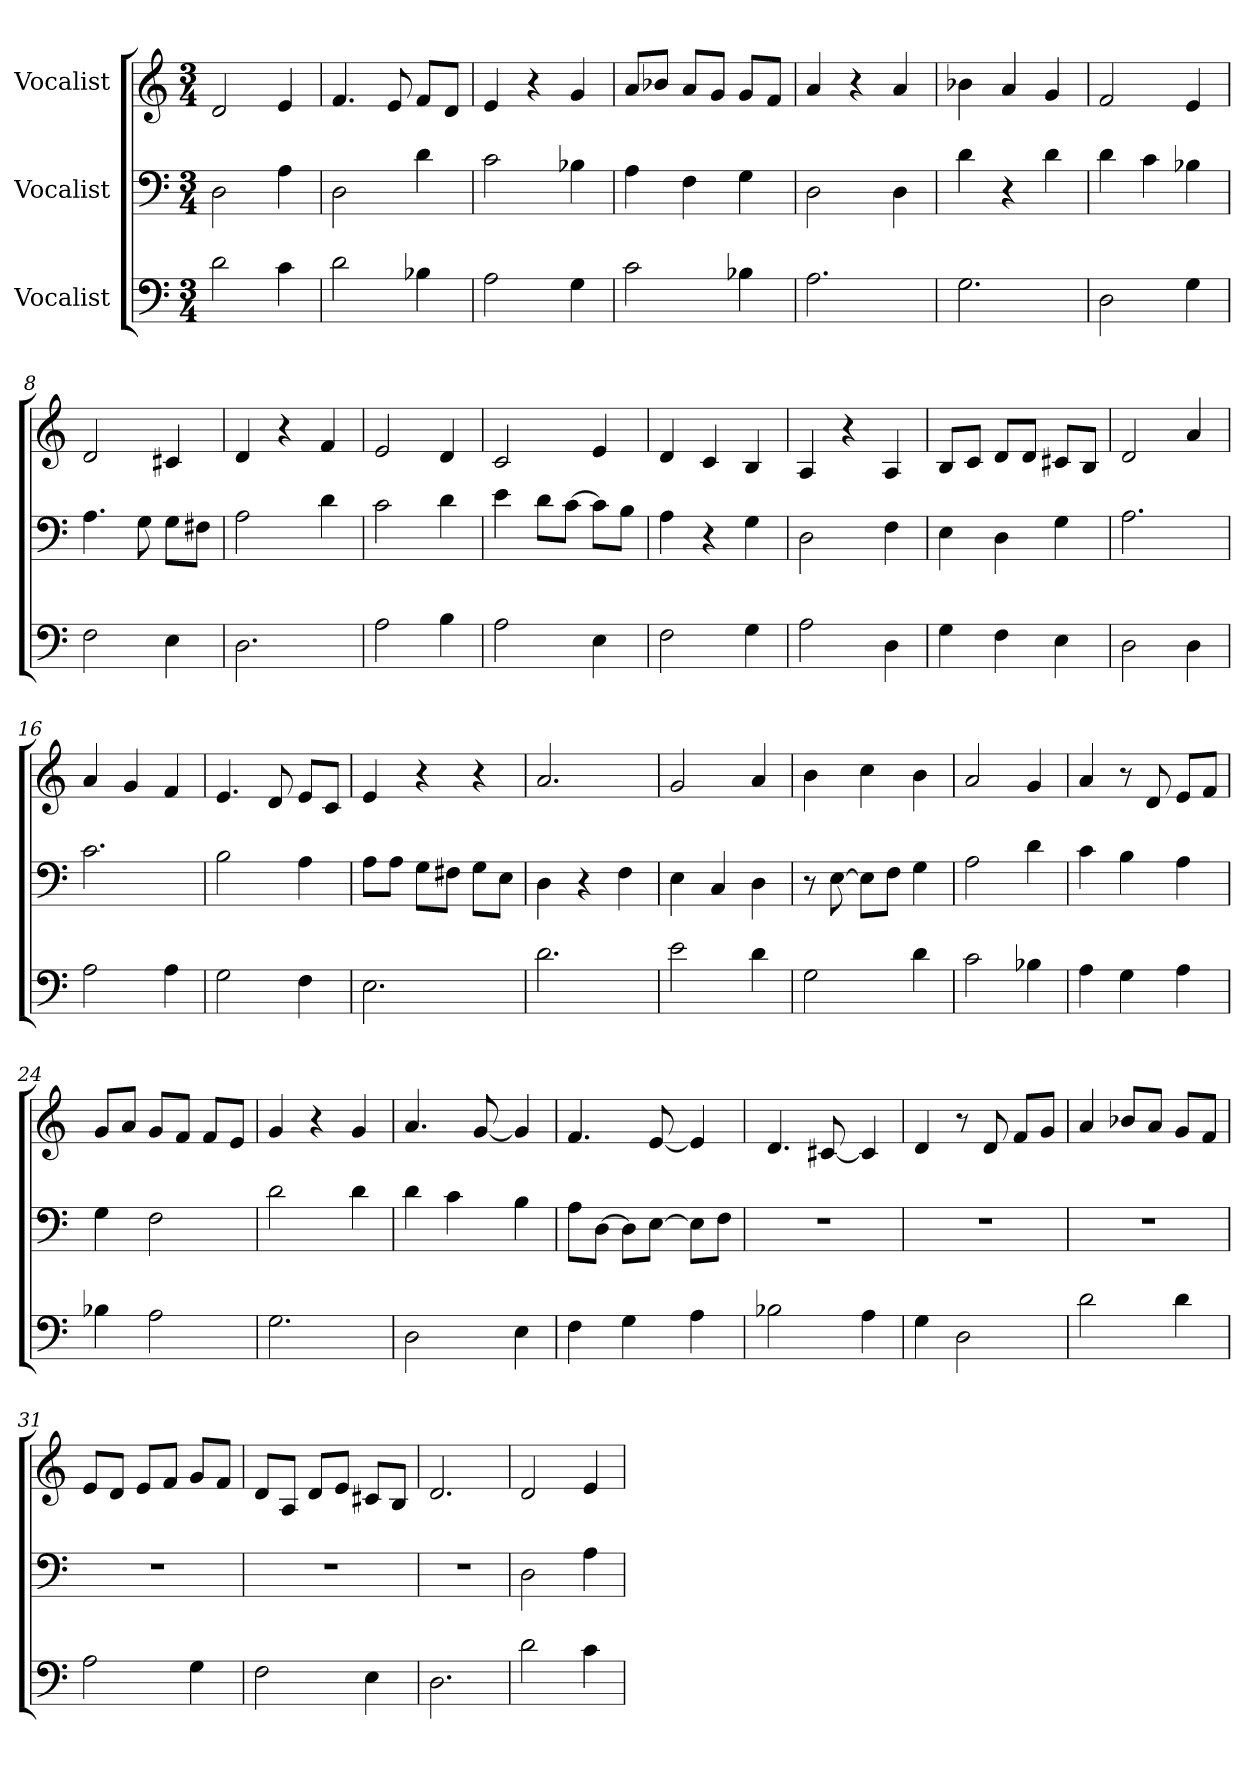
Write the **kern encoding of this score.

**kern	**kern	**kern
*part3	*part2	*part1
*staff3	*staff2	*staff1
*I"Vocalist	*I"Vocalist	*I"Vocalist
*M3/4	*M3/4	*M3/4
*MM144	*MM144	*MM144
=1	=1	=1
2d	2D	2d
4c	4A	4e
=2	=2	=2
2d	2D	4.f
.	.	8e
4B-X	4d	8fL
.	.	8dJ
=3	=3	=3
2A	2c	4e
.	.	4r
4G	4B-X	4g
=4	=4	=4
2c	4A	8aL
.	.	8b-XJ
.	4F	8aL
.	.	8gJ
4B-X	4G	8gL
.	.	8fJ
=5	=5	=5
2.A	2D	4a
.	.	4r
.	4D	4a
=6	=6	=6
2.G	4d	4b-X
.	4r	4a
.	4d	4g
=7	=7	=7
2D	4d	2f
.	4c	.
4G	4B-X	4e
=8	=8	=8
2F	4.A	2d
.	8G	.
4E	8GL	4c#X
.	8F#XJ	.
=9	=9	=9
2.D	2A	4d
.	.	4r
.	4d	4f
=10	=10	=10
2A	2c	2e
4B	4d	4d
=11	=11	=11
2A	4e	2c
.	8dL	.
.	[8cJ	.
4E	8cL]	4e
.	8BJ	.
=12	=12	=12
2F	4A	4d
.	4r	4c
4G	4G	4B
=13	=13	=13
2A	2D	4A
.	.	4r
4D	4F	4A
=14	=14	=14
4G	4E	8BL
.	.	8cJ
4F	4D	8dL
.	.	8dJ
4E	4G	8c#XL
.	.	8BJ
=15	=15	=15
2D	2.A	2d
4D	.	4a
=16	=16	=16
2A	2.c	4a
.	.	4g
4A	.	4f
=17	=17	=17
2G	2B	4.e
.	.	8d
4F	4A	8eL
.	.	8cJ
=18	=18	=18
2.E	8AL	4e
.	8AJ	.
.	8GL	4r
.	8F#XJ	.
.	8GL	4r
.	8EJ	.
=19	=19	=19
2.d	4D	2.a
.	4r	.
.	4F	.
=20	=20	=20
2e	4E	2g
.	4C	.
4d	4D	4a
=21	=21	=21
2G	8r	4b
.	[8E	.
.	8EL]	4cc
.	8FJ	.
4d	4G	4b
=22	=22	=22
2c	2A	2a
4B-X	4d	4g
=23	=23	=23
4A	4c	4a
4G	4B	8r
.	.	8d
4A	4A	8eL
.	.	8fJ
=24	=24	=24
4B-X	4G	8gL
.	.	8aJ
2A	2F	8gL
.	.	8fJ
.	.	8fL
.	.	8eJ
=25	=25	=25
2.G	2d	4g
.	.	4r
.	4d	4g
=26	=26	=26
2D	4d	4.a
.	4c	.
.	.	[8g
4E	4B	4g]
=27	=27	=27
4F	8AL	4.f
.	[8DJ	.
4G	8DL]	.
.	[8EJ	[8e
4A	8EL]	4e]
.	8FJ	.
=28	=28	=28
2B-X	2.r	4.d
.	.	[8c#X
4A	.	4c#]
=29	=29	=29
4G	2.r	4d
2D	.	8r
.	.	8d
.	.	8fL
.	.	8gJ
=30	=30	=30
2d	2.r	4a
.	.	8b-XL
.	.	8aJ
4d	.	8gL
.	.	8fJ
=31	=31	=31
2A	2.r	8eL
.	.	8dJ
.	.	8eL
.	.	8fJ
4G	.	8gL
.	.	8fJ
=32	=32	=32
2F	2.r	8dL
.	.	8AJ
.	.	8dL
.	.	8eJ
4E	.	8c#XL
.	.	8BJ
=33	=33	=33
2.D	2.r	2.d
=34	=34	=34
2d	2D	2d
4c	4A	4e
=	=	=
*-	*-	*-
